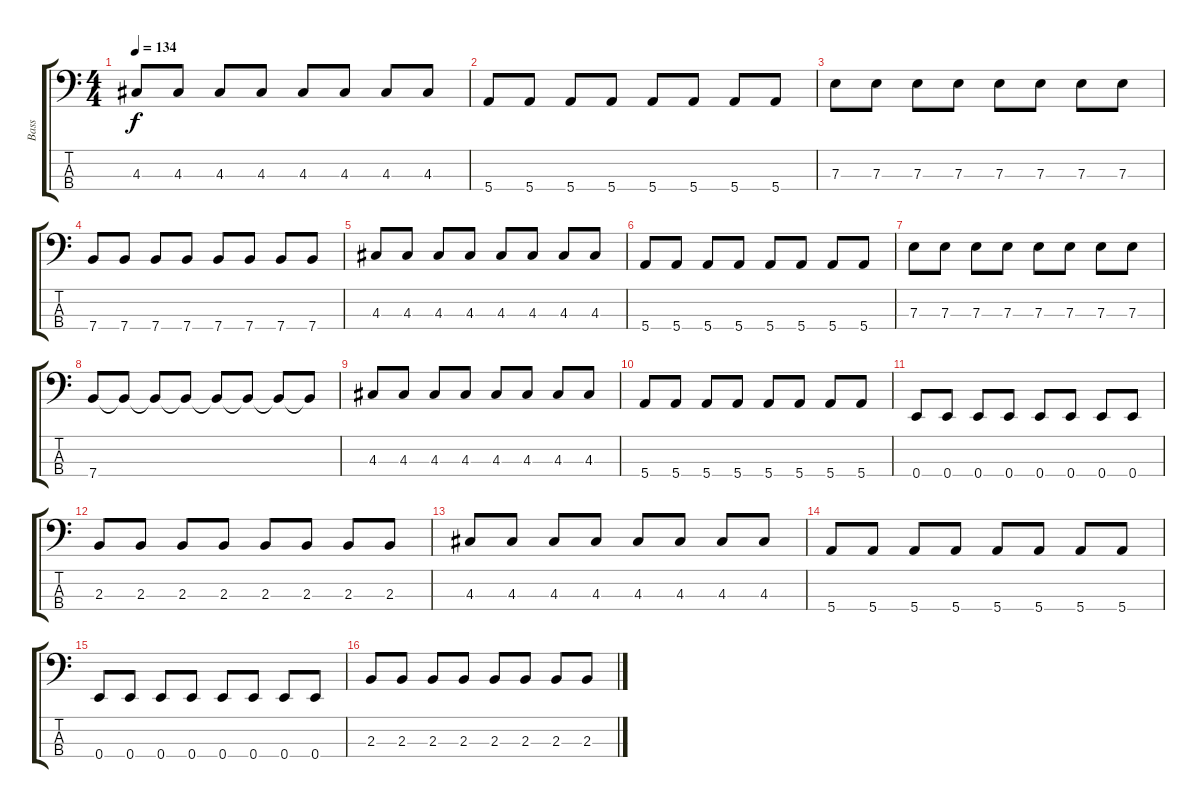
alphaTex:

\track ("Bass" "Bass") {instrument electricbassfinger}
\staff {score tabs}
\tuning (G2 D2 A1 E1) {hide}
\ts (4 4)
\tempo 134
\clef f4
\ks c
4.3.8{dy f} 4.3.8 4.3.8 4.3.8 4.3.8 4.3.8 4.3.8 4.3.8 |
5.4.8 5.4.8 5.4.8 5.4.8 5.4.8 5.4.8 5.4.8 5.4.8 |
7.3.8 7.3.8 7.3.8 7.3.8 7.3.8 7.3.8 7.3.8 7.3.8 |
7.4.8 7.4.8 7.4.8 7.4.8 7.4.8 7.4.8 7.4.8 7.4.8 |
4.3.8 4.3.8 4.3.8 4.3.8 4.3.8 4.3.8 4.3.8 4.3.8 |
5.4.8 5.4.8 5.4.8 5.4.8 5.4.8 5.4.8 5.4.8 5.4.8 |
7.3.8 7.3.8 7.3.8 7.3.8 7.3.8 7.3.8 7.3.8 7.3.8 |
7.4.8 7.4{t}.8 7.4{t}.8 7.4{t}.8 7.4{t}.8 7.4{t}.8 7.4{t}.8 7.4{t}.8 |
4.3.8{volume 16} 4.3.8 4.3.8 4.3.8 4.3.8 4.3.8 4.3.8 4.3.8 |
5.4.8 5.4.8 5.4.8 5.4.8 5.4.8 5.4.8 5.4.8 5.4.8 |
0.4.8 0.4.8 0.4.8 0.4.8 0.4.8 0.4.8 0.4.8 0.4.8 |
2.3.8 2.3.8 2.3.8 2.3.8 2.3.8 2.3.8 2.3.8 2.3.8 |
4.3.8 4.3.8 4.3.8 4.3.8 4.3.8 4.3.8 4.3.8 4.3.8 |
5.4.8 5.4.8 5.4.8 5.4.8 5.4.8 5.4.8 5.4.8 5.4.8 |
0.4.8 0.4.8 0.4.8 0.4.8 0.4.8 0.4.8 0.4.8 0.4.8 |
2.3.8 2.3.8 2.3.8 2.3.8 2.3.8 2.3.8 2.3.8 2.3.8
